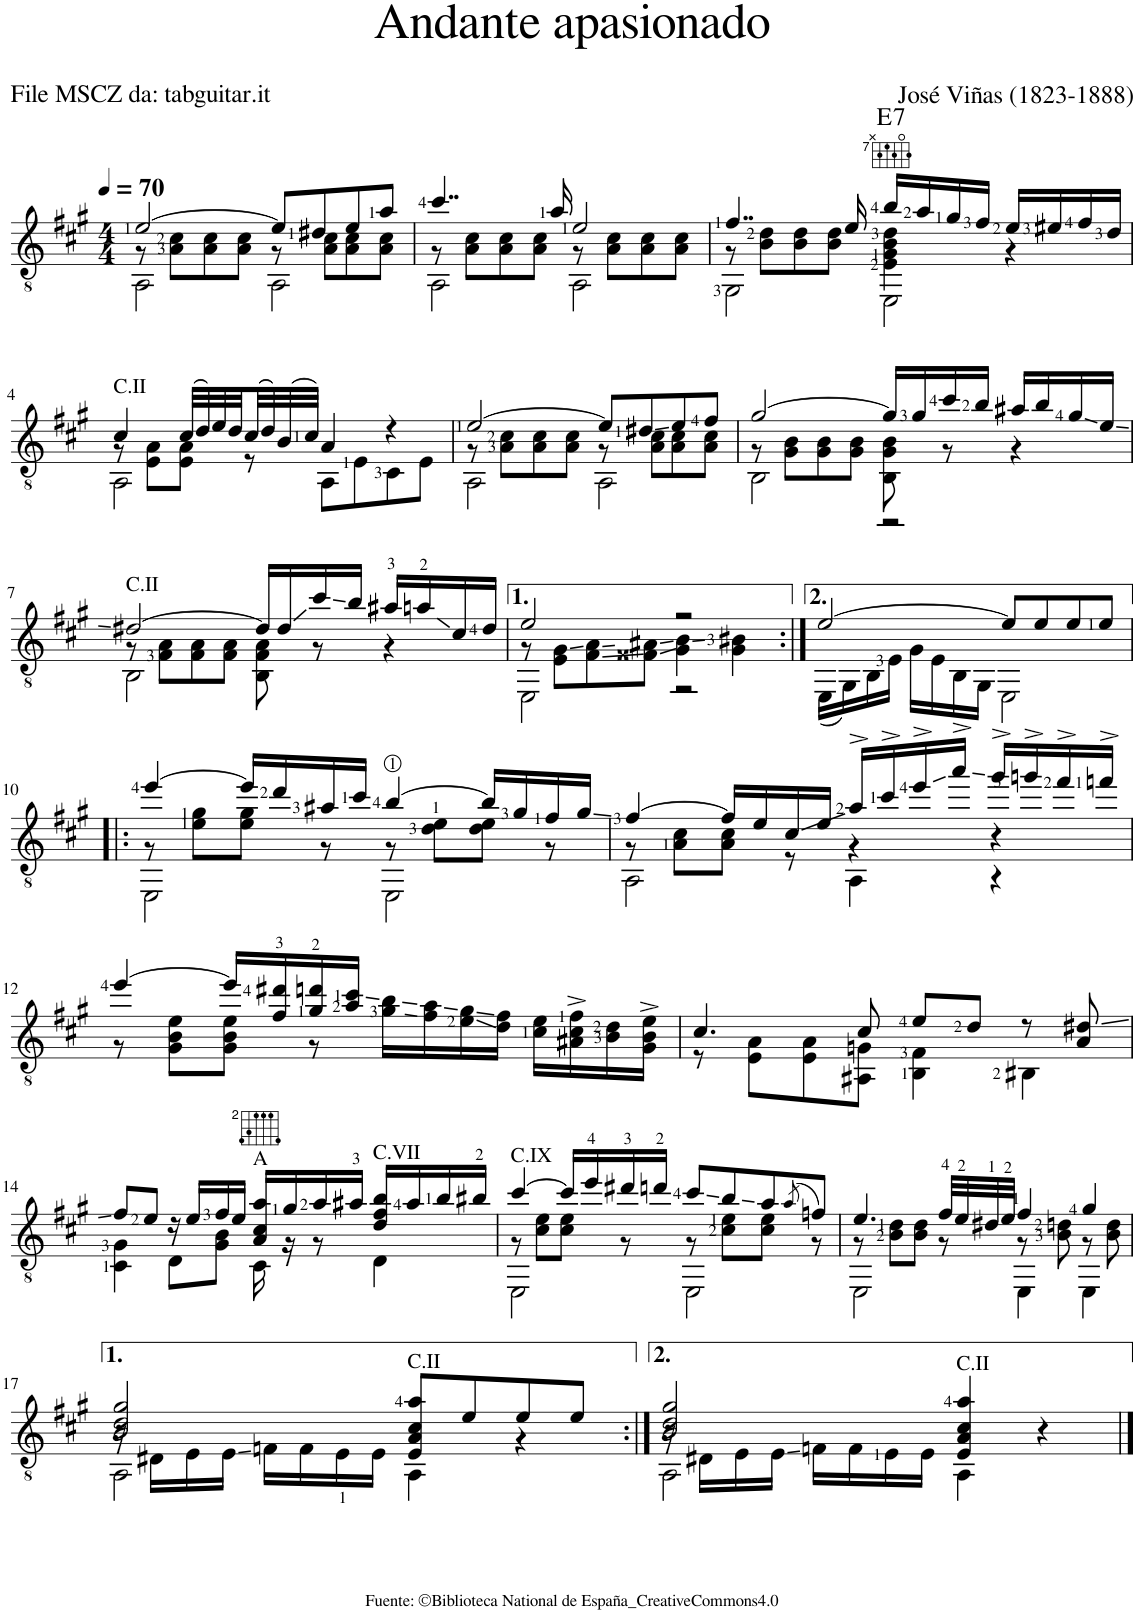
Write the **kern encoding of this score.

**kern	**harte
*part1	*part1
*staff1	*
*I"Guitar	*
*I'Guit.	*
*clefGv2	*
*k[f#c#g#]	*
*M4/4	*
*MM70	*
=1	=1
*^	*
*	*^	*
[2e/	8r	2AA\	.
.	8A\ 8c#\L	.	.
.	8A\ 8c#\	.	.
.	8A\ 8c#\J	.	.
8e/L]	8r	2AA\	.
8d#X/	8A\ 8c#\L	.	.
8e/	8A\ 8c#\	.	.
8a/J	8A\ 8c#\J	.	.
=2	=2	=2	=2
4..cc#/	8r	2AA\	.
.	8A\ 8c#\L	.	.
.	8A\ 8c#\	.	.
.	8A\ 8c#\J	.	.
16a/	.	.	.
2e/	8r	2AA\	.
.	8A\ 8c#\L	.	.
.	8A\ 8c#\	.	.
.	8A\ 8c#\J	.	.
=3	=3	=3	=3
4..f#/	8r	2GG#\	.
.	8B\ 8d\L	.	.
.	8B\ 8d\	.	.
.	8B\ 8d\J	.	.
16e/	.	.	.
!	!	!	!LO:H:kt=7
16b/LL	4E\ 4G#\ 4B\ 4d\	2EE\	E:7
16a/	.	.	.
16g#/	.	.	.
16f#/JJ	.	.	.
16e/LL	4r	.	.
16e#X/	.	.	.
16f#/	.	.	.
16d/JJ	.	.	.
!!LO:LB:g=z	!!	!!
=4	=4	=4	=4
!LO:TX:a:t=C.II	!	!	!
4c#/	8r	2AA\	.
.	8E\ 8A\L	.	.
(32c#/LLL	8E\ 8A\J	.	.
32d/)	.	.	.
32e/	.	.	.
32d/	.	.	.
(32c#/	8r	.	.
32d/)	.	.	.
(32B/	.	.	.
32c#/JJJ)	.	.	.
4A/	8AA\L	2ryy	.
.	8E\	.	.
4r	8C#\	.	.
.	8E\J	.	.
=5	=5	=5	=5
[2e/	8r	2AA\	.
.	8A\ 8c#\L	.	.
.	8A\ 8c#\	.	.
.	8A\ 8c#\J	.	.
8e/L]	8r	2AA\	.
8d#X/	8A\ 8c#\L	.	.
8e/	8A\ 8c#\	.	.
8f#/J	8A\ 8c#\J	.	.
=6	=6	=6	=6
[2g#/	8r	2BB\	.
.	8G#\ 8B\L	.	.
.	8G#\ 8B\	.	.
.	8G#\ 8B\J	.	.
16g#/LL]	8BB\ 8G#\ 8B\	2r	.
16g#/	.	.	.
16cc#/	8r	.	.
16b/JJ	.	.	.
16a#X/LL	4r	.	.
16b/	.	.	.
16g#/	.	.	.
16e/JJ	.	.	.
!!LO:LB:g=z	!!	!!
=7	=7	=7	=7
!LO:TX:a:t=C.II	!	!	!
[2d#X/	8r	2BB\	.
.	8F#\ 8A\L	.	.
.	8F#\ 8A\	.	.
.	8F#\ 8A\J	.	.
16d#/LL]	8BB\ 8F#\ 8A\	2ryy	.
16d#/	.	.	.
16cc#/	8r	.	.
16b/JJ	.	.	.
16a#X/LL	4r	.	.
16an/	.	.	.
16c#/	.	.	.
16d#/JJ	.	.	.
=8	=8	=8	=8
2e/	8r	2EE\	.
.	8E\ 8G#\L	.	.
.	8F#\ 8A\	.	.
.	8F##X\ 8A#X\J	.	.
2r	4G#\ 4B\	2r	.
.	4G#\ 4B#X\	.	.
*	*v	*v	*
=9:|!	=9:|!	=9:|!
[2e/	(16EE\LL	.
.	16GG#\)	.
.	16BB\	.
.	16E\JJ	.
.	16G#\LL	.
.	16E\	.
.	16BB\	.
.	16GG#\JJ	.
8e/L]	2EE\	.
8e/	.	.
8e/	.	.
8e/J	.	.
!!LO:LB:g=z	!!
=10!|:	=10!|:	=10!|:
*	*^	*
[4ee/	8r	2EE\	.
.	8e\ 8g#\L	.	.
16ee/LL]	8e\ 8g#\J	.	.
16dd/	.	.	.
16a#X/	8r	.	.
16cc#/JJ	.	.	.
[4b/	8r	2EE\	.
.	8d\ 8e\L	.	.
16b/LL]	8d\ 8e\J	.	.
16g#/	.	.	.
16f#/	8r	.	.
16g#/JJ	.	.	.
=11	=11	=11	=11
[4f#/	8r	2AA\	.
.	8A\ 8c#\L	.	.
16f#/LL]	8A\ 8c#\J	.	.
16e/	.	.	.
16c#/	8r	.	.
16e/JJ	.	.	.
16a^/LL	4r	4AA\	.
16cc#^/	.	.	.
16ee^/	.	.	.
16aa^/JJ	.	.	.
16gg#^/LL	4r	4r	.
16ggn^/	.	.	.
16ff#^/	.	.	.
16ffn^/JJ	.	.	.
*	*v	*v	*
!!LO:LB:g=z
=12	=12	=12
[4ee/	8r	.
.	8G#\ 8B\ 8e\L	.
16ee/LL]	8G#\ 8B\ 8e\J	.
16f#/ 16dd#X/	.	.
16g#/ 16ddn/	8r	.
16a/ 16cc#/JJ	.	.
16g#\ 16b\LL	2ryy	.
16f#\ 16a\	.	.
16e\ 16g#\	.	.
16d\ 16f#\JJ	.	.
16c#\ 16e\LL	.	.
16A#X\^ 16c#\^ 16f#\^	.	.
16B\ 16d\	.	.
16G#\^ 16B\^ 16e\^JJ	.	.
=13	=13	=13
4.c#/	8r	.
.	8E\ 8A\L	.
.	8E\ 8A\	.
8c#/	8AA#X\ 8Gn\J	.
8e/L	4BB\ 4F#\	.
8d/J	.	.
8r	4BB#X\	.
8A/ 8d#X/	.	.
!!LO:LB:g=z	!!
=14	=14	=14
8f#/L	4C#\ 4G#\	.
8e/J	.	.
16r	8D\L	.
16e/LL	.	.
16f#/	8G#\ 8B\J	.
16e/JJ	.	.
!LO:TX:a:t=A	!	!
16A/ 16c#/ 16a/LL	16C#\	.
16g#/	16r	.
16a/	8r	.
16a#X/JJ	.	.
!LO:TX:a:t=C.VII	!	!
16d/ 16f#/ 16b/LL	4D\	.
16a#/	.	.
16b/	.	.
16b#X/JJ	.	.
=15	=15	=15
*	*^	*
!LO:TX:a:t=C.IX	!	!	!
[4cc#/	8r	2EE\	.
.	8c#\ 8e\L	.	.
16cc#/LL]	8c#\ 8e\J	.	.
16ee/	.	.	.
16dd#X/	8r	.	.
16ddn/JJ	.	.	.
8cc#/L	8r	2EE\	.
8b/	8c#\ 8e\L	.	.
8a/	8c#\ 8e\J	.	.
(8qa/	.	.	.
8fn/J)	8r	.	.
=16	=16	=16	=16
4.e/	8r	2EE\	.
.	8B\ 8d\L	.	.
.	8B\ 8d\J	.	.
32f#/LLL	8r	.	.
32e/	.	.	.
32d#X/	.	.	.
32e/JJJ	.	.	.
4f#/	8r	4EE\	.
.	8B\ 8dn\	.	.
4g#/	8r	4EE\	.
.	8B\ 8d\	.	.
!!LO:LB:g=z	!!	!!
=17	=17	=17	=17
2B/ 2d/ 2g#/	16r	2AA\	.
.	16D#X\LL	.	.
.	16E\	.	.
.	16E\JJ	.	.
.	16Fn\LL	.	.
.	16F\	.	.
.	16E\	.	.
.	16E\JJ	.	.
!LO:TX:a:t=C.II	!	!	!
8E/ 8A/ 8c#/ 8a/L	4AA\	2ryy	.
8e/	.	.	.
8e/	4r	.	.
8e/J	.	.	.
=18:|!	=18:|!	=18:|!	=18:|!
2B/ 2d/ 2g#/	16r	2AA\	.
.	16D#X\LL	.	.
.	16E\	.	.
.	16E\JJ	.	.
.	16Fn\LL	.	.
.	16F\	.	.
.	16E\	.	.
.	16E\JJ	.	.
!LO:TX:a:t=C.II	!	!	!
4E/ 4A/ 4c#/ 4a/	4AA\	2ryy	.
4r	4ryy	.	.
*v	*v	*v	*
==	==
*-	*-
